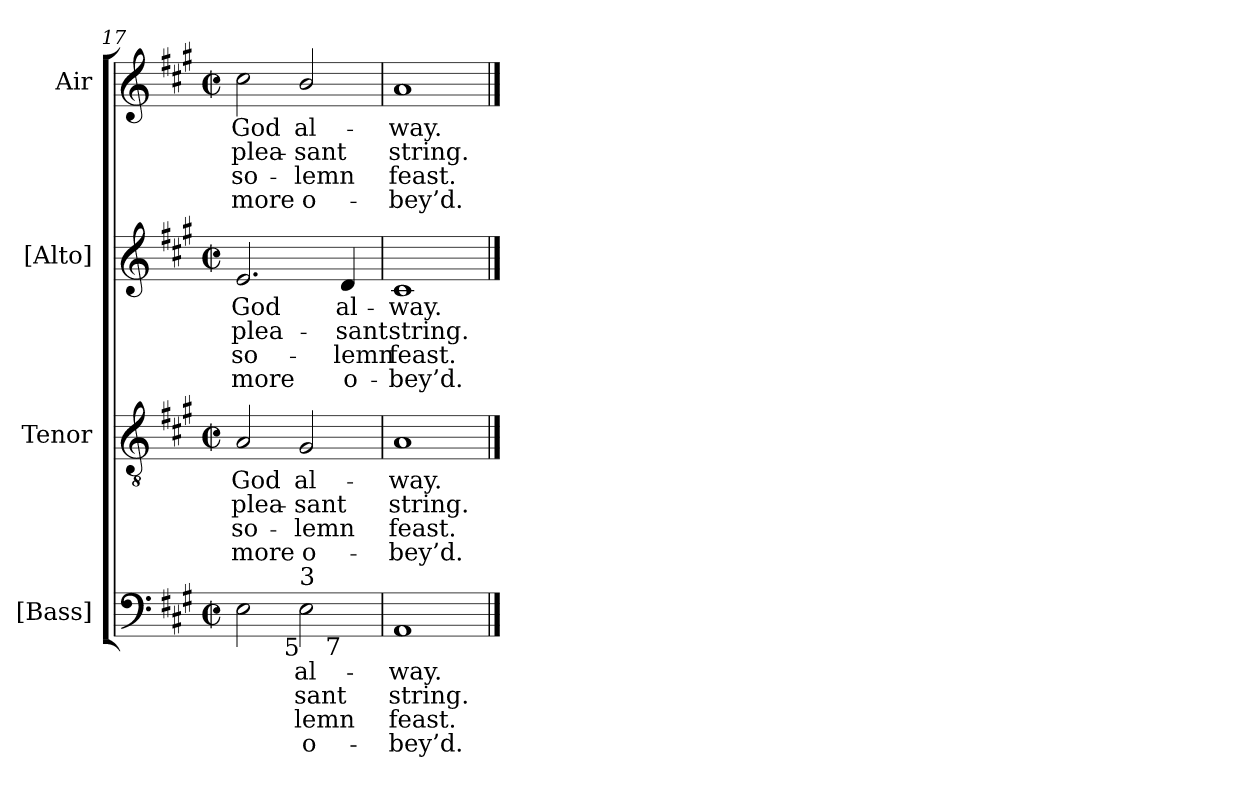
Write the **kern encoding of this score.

**kern	**text	**text	**text	**text	**kern	**text	**text	**text	**text	**kern	**text	**text	**text	**text	**kern	**text	**text	**text	**text
*part4	*part4	*part4	*part4	*part4	*part3	*part3	*part3	*part3	*part3	*part2	*part2	*part2	*part2	*part2	*part1	*part1	*part1	*part1	*part1
*staff4	*staff4	*staff4	*staff4	*staff4	*staff3	*staff3	*staff3	*staff3	*staff3	*staff2	*staff2	*staff2	*staff2	*staff2	*staff1	*staff1	*staff1	*staff1	*staff1
*I"[Bass]	*	*	*	*	*I"Tenor	*	*	*	*	*I"[Alto]	*	*	*	*	*I"Air	*	*	*	*
*I'B.	*	*	*	*	*I'T.	*	*	*	*	*I'A.	*	*	*	*	*	*	*	*	*
*clefF4	*	*	*	*	*clefGv2	*	*	*	*	*clefG2	*	*	*	*	*clefG2	*	*	*	*
*	*	*	*	*	*ITrd7c12	*	*	*	*	*	*	*	*	*	*	*	*	*	*
*k[f#c#g#]	*	*	*	*	*k[f#c#g#]	*	*	*	*	*k[f#c#g#]	*	*	*	*	*k[f#c#g#]	*	*	*	*
*A:	*	*	*	*	*A:	*	*	*	*	*A:	*	*	*	*	*A:	*	*	*	*
*M2/2	*	*	*	*	*M2/2	*	*	*	*	*M2/2	*	*	*	*	*M2/2	*	*	*	*
*met(c|)	*	*	*	*	*met(c|)	*	*	*	*	*met(c|)	*	*	*	*	*met(c|)	*	*	*	*
=17	=17	=17	=17	=17	=17	=17	=17	=17	=17	=17	=17	=17	=17	=17	=17	=17	=17	=17	=17
!	!	!	!	!	!	!LO:LY:b:color=#000000	!LO:LY:b:color=#000000	!LO:LY:b:color=#000000	!LO:LY:b:color=#000000	!	!	!	!	!	!	!	!	!	!
!	!	!	!	!	!	!	!	!	!	!	!LO:LY:b:color=#000000	!LO:LY:b:color=#000000	!LO:LY:b:color=#000000	!LO:LY:b:color=#000000	!	!	!	!	!
!LO:TX:b:rj:t=6	!	!	!	!	!	!	!	!	!	!	!	!	!	!	!	!	!	!	!
!LO:TX:t=4	!	!	!	!	!	!	!	!	!	!	!	!	!	!	!	!	!	!	!
!	!	!	!	!	!	!	!	!	!	!	!	!	!	!	!	!LO:LY:b:color=#000000	!LO:LY:b:color=#000000	!LO:LY:b:color=#000000	!LO:LY:b:color=#000000
*^	*	*	*	*	*	*	*	*	*	*	*	*	*	*	*	*	*	*	*
2Ei\	2.ryy	.	.	.	.	2AAi/	God	plea-	so-	-more	2.ei/	God	plea-	so-	-more	2cc#i\	God	plea-	so-	-more
!	!	!LO:LY:b:color=#000000	!LO:LY:b:color=#000000	!LO:LY:b:color=#000000	!LO:LY:b:color=#000000	!	!	!	!	!	!	!	!	!	!	!	!	!	!	!
!	!	!	!	!	!	!	!LO:LY:b:color=#000000	!LO:LY:b:color=#000000	!LO:LY:b:color=#000000	!LO:LY:b:color=#000000	!	!	!	!	!	!	!	!	!	!
!LO:TX:b:rj:t=5	!	!	!	!	!	!	!	!	!	!	!	!	!	!	!	!	!	!	!	!
!LO:TX:t=3	!	!	!	!	!	!	!	!	!	!	!	!	!	!	!	!	!	!	!	!
!	!	!	!	!	!	!	!	!	!	!	!	!	!	!	!	!	!LO:LY:b:color=#000000	!LO:LY:b:color=#000000	!LO:LY:b:color=#000000	!LO:LY:b:color=#000000
2Ei\	.	al-	-sant	lemn	o-	2GG#i/	al-	-sant	lemn	o-	.	.	.	.	.	2bi/	al-	-sant	lemn	o-
!	!LO:TX:b:rj:t=7	!	!	!	!	!	!	!	!	!	!	!	!	!	!	!	!	!	!	!
!	!	!	!	!	!	!	!	!	!	!	!	!LO:LY:b:color=#000000	!LO:LY:b:color=#000000	!LO:LY:b:color=#000000	!LO:LY:b:color=#000000	!	!	!	!	!
.	4ryy	.	.	.	.	.	.	.	.	.	4di/	al-	-sant	lemn	o-	.	.	.	.	.
*v	*v	*	*	*	*	*	*	*	*	*	*	*	*	*	*	*	*	*	*	*
=18	=18	=18	=18	=18	=18	=18	=18	=18	=18	=18	=18	=18	=18	=18	=18	=18	=18	=18	=18
*^	*	*	*	*	*	*	*	*	*	*	*	*	*	*	*	*	*	*	*
!	!	!LO:LY:b:color=#000000	!LO:LY:b:color=#000000	!LO:LY:b:color=#000000	!LO:LY:b:color=#000000	!	!	!	!	!	!	!	!	!	!	!	!	!	!	!
*v	*v	*	*	*	*	*	*	*	*	*	*	*	*	*	*	*	*	*	*	*
*^	*	*	*	*	*	*	*	*	*	*	*	*	*	*	*	*	*	*	*
!	!	!	!	!	!	!	!LO:LY:b:color=#000000	!LO:LY:b:color=#000000	!LO:LY:b:color=#000000	!LO:LY:b:color=#000000	!	!	!	!	!	!	!	!	!	!
*v	*v	*	*	*	*	*	*	*	*	*	*	*	*	*	*	*	*	*	*	*
*^	*	*	*	*	*	*	*	*	*	*	*	*	*	*	*	*	*	*	*
!	!	!	!	!	!	!	!	!	!	!	!	!LO:LY:b:color=#000000	!LO:LY:b:color=#000000	!LO:LY:b:color=#000000	!LO:LY:b:color=#000000	!	!	!	!	!
*v	*v	*	*	*	*	*	*	*	*	*	*	*	*	*	*	*	*	*	*	*
*^	*	*	*	*	*	*	*	*	*	*	*	*	*	*	*	*	*	*	*
!	!	!	!	!	!	!	!	!	!	!	!	!	!	!	!	!	!LO:LY:b:color=#000000	!LO:LY:b:color=#000000	!LO:LY:b:color=#000000	!LO:LY:b:color=#000000
*v	*v	*	*	*	*	*	*	*	*	*	*	*	*	*	*	*	*	*	*	*
1AAi	-way.	string.	-feast.	bey’d.	1AAi	-way.	string.	-feast.	bey’d.	1c#i	-way.	string.	-feast.	bey’d.	1ai	-way.	string.	-feast.	bey’d.
==	==	==	==	==	==	==	==	==	==	==	==	==	==	==	==	==	==	==	==
*-	*-	*-	*-	*-	*-	*-	*-	*-	*-	*-	*-	*-	*-	*-	*-	*-	*-	*-	*-
